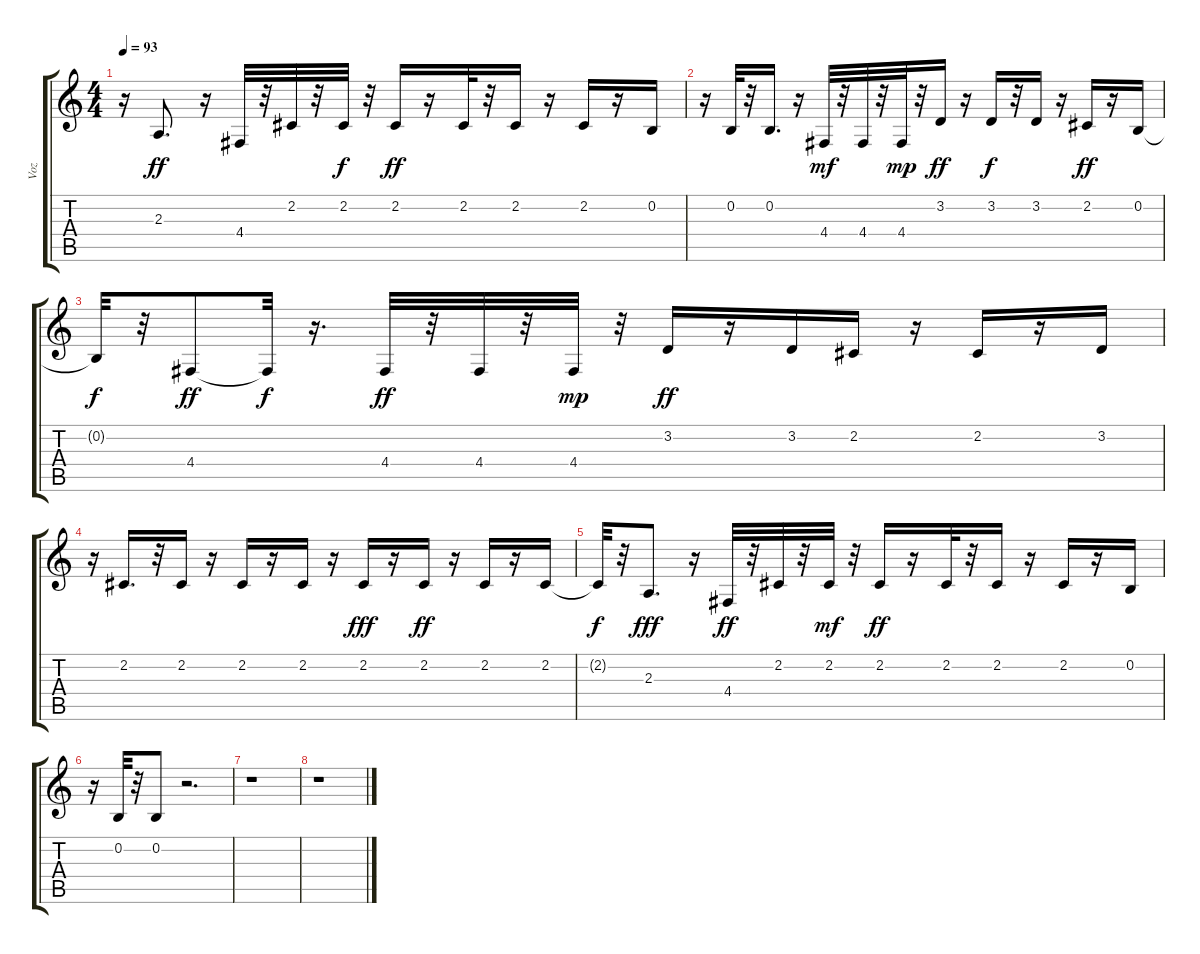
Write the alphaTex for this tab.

\track ("Voz" "Voz") {instrument lead6voice}
\staff {score tabs}
\tuning (E4 B3 G3 D3 A2 E2) {hide}
\ts (4 4)
\tempo 93
\clef g2
\ks c
r.16{dy ff} 2.3.8{d} r.16 4.4.32 r.32 2.2.32 r.32 2.2.32{dy f} r.32 2.2.16{dy ff} r.16 2.2.32 r.32 2.2.16 r.16 2.2.16 r.16 0.2.16 |
r.16 0.2.32 r.32 0.2.16{d} r.16 4.4.32{dy mf} r.32 4.4.32 r.32 4.4.32{dy mp} r.32 3.2.16{dy ff} r.16 3.2.16{dy f} r.32 3.2.16 r.16 2.2.16{dy ff} r.16 0.2.16 |
0.2{t}.32{dy f} r.32 4.4.8{dy ff} 4.4{t}.32{dy f} r.16{d} 4.4.32{dy ff} r.32 4.4.32 r.32 4.4.32{dy mp} r.32 3.2.16{dy ff} r.16 3.2.16 2.2.16 r.16 2.2.16 r.16 3.2.16 |
r.16 2.2.16{d} r.32 2.2.16 r.16 2.2.16 r.16 2.2.16 r.16 2.2.16{dy fff} r.16 2.2.16{dy ff} r.16 2.2.16 r.16 2.2.16 |
2.2{t}.32{dy f} r.32 2.3.8{d dy fff} r.16 4.4.32{dy ff} r.32 2.2.32 r.32 2.2.32{dy mf} r.32 2.2.16{dy ff} r.16 2.2.32 r.32 2.2.16 r.16 2.2.16 r.16 0.2.16 |
r.16 0.2.32 r.32 0.2.8 r.2{d} |
r.1 |
r.1
